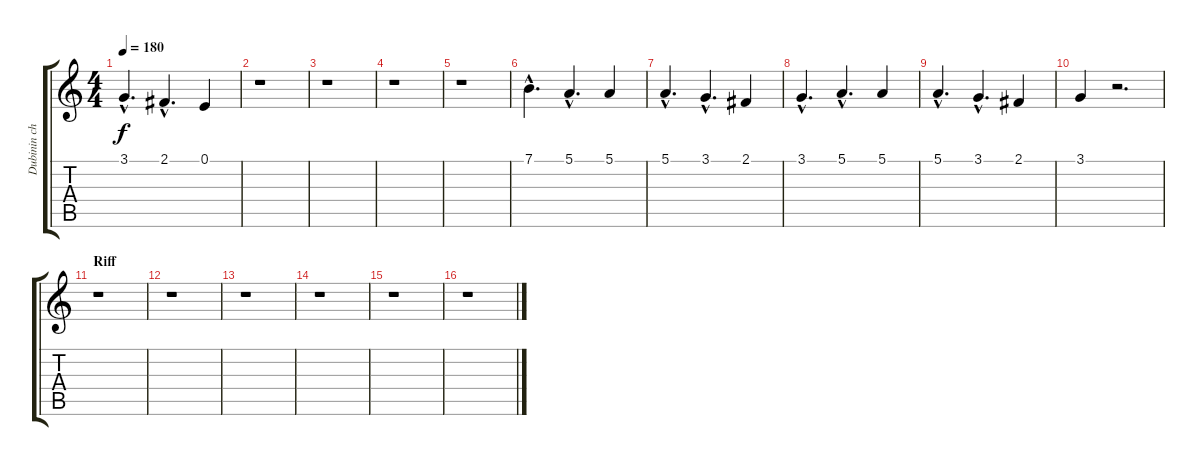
\track ("Dubinin chant" "Dubinin ch") {instrument baritonesax}
\staff {score tabs}
\tuning (E4 B3 G3 D3 A2 E2) {hide}
\ts (4 4)
\tempo 180
\clef g2
\ks c
3.1{hac}.4{d dy f} 2.1{hac}.4{d} 0.1.4 |
r.1 |
r.1 |
r.1 |
r.1 |
7.1{hac}.4{d} 5.1{hac}.4{d} 5.1.4 |
5.1{hac}.4{d} 3.1{hac}.4{d} 2.1.4 |
3.1{hac}.4{d} 5.1{hac}.4{d} 5.1.4 |
5.1{hac}.4{d} 3.1{hac}.4{d} 2.1.4 |
3.1.4 r.2{d} |
\section ("" "Riff")
r.1 |
r.1 |
r.1 |
r.1 |
r.1 |
r.1
